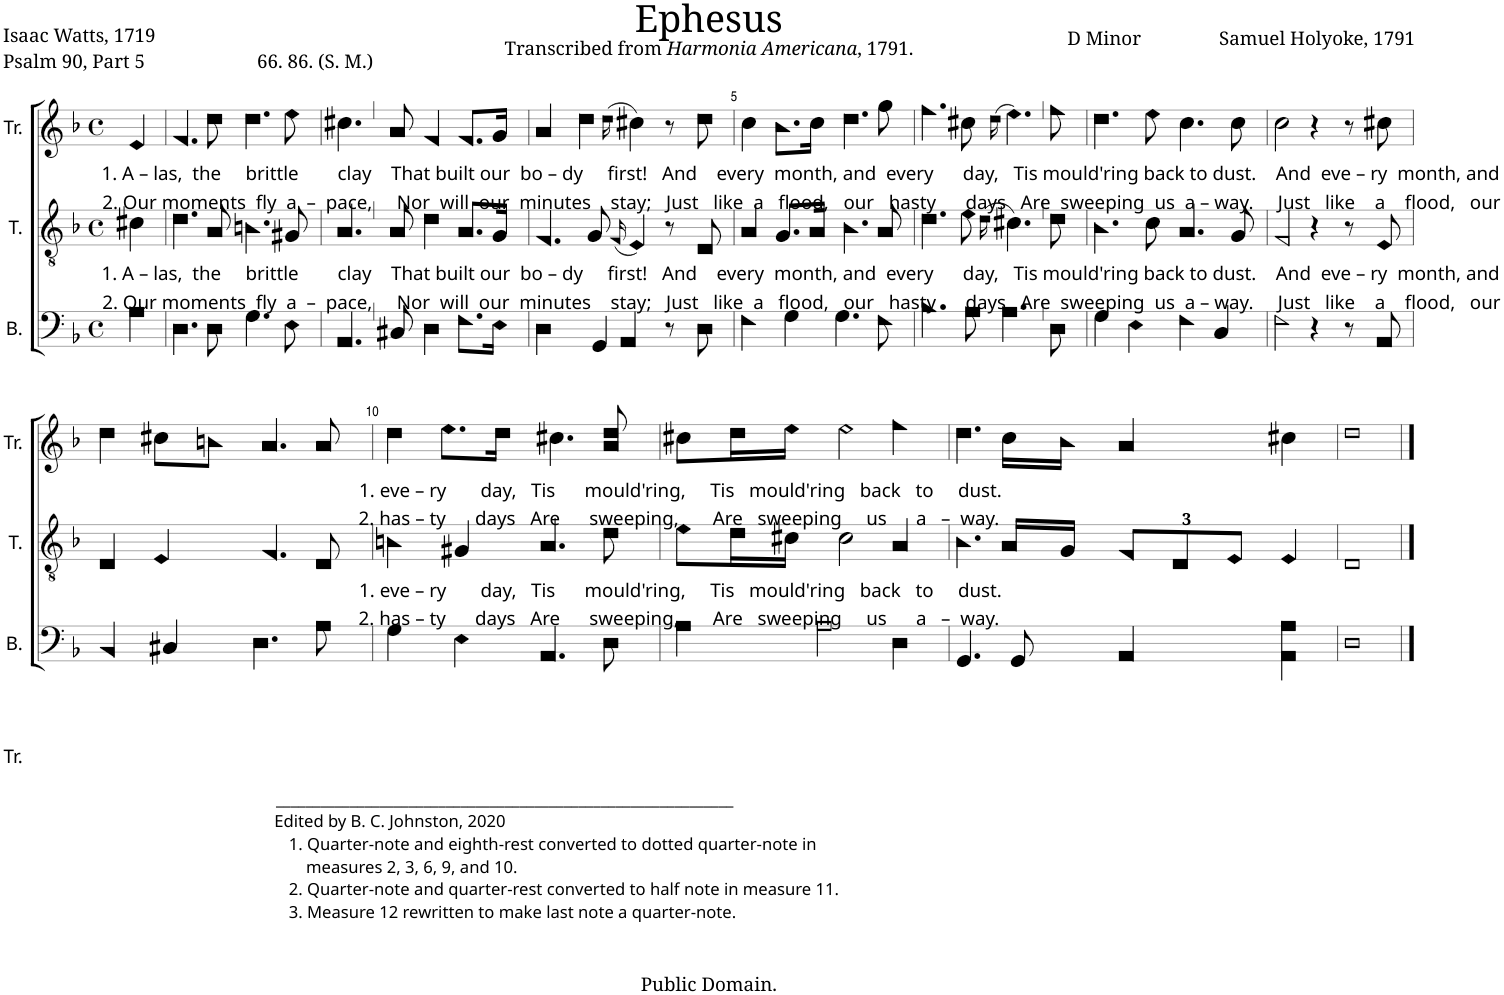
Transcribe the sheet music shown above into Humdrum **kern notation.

**kern	**kern	**kern
*part3	*part2	*part1
*staff3	*staff2	*staff1
*I"B.	*I"T.	*I"Tr.
*I'B.	*I'T.	*I'Tr.
*clefF4	*clefGv2	*clefG2
*k[b-]	*k[b-]	*k[b-]
*M4/4	*M4/4	*M4/4
*met(c)	*met(c)	*met(c)
=1	=1	=1
!	!	!LO:TX:b:t=1. A – las,  the     brittle        clay    That built our  bo – dy     first!   And    every  month, and  every      day,   Tis mould'ring back to dust.    And  eve – ry  month, and
!	!	!LO:TX:b:t=2. Our moments  fly  a  –  pace,     Nor  will  our  minutes    stay;   Just   like  a   flood,   our   hasty      days   Are  sweeping  us  a – way.     Just   like    a    flood,   our
!	!LO:TX:b:t=1. A – las,  the     brittle        clay    That built our  bo – dy     first!   And    every  month, and  every      day,   Tis mould'ring back to dust.    And  eve – ry  month, and	!
!	!LO:TX:b:t=2. Our moments  fly  a  –  pace,     Nor  will  our  minutes    stay;   Just   like  a   flood,   our   hasty      days   Are  sweeping  us  a – way.     Just   like    a    flood,   our	!
4A!\	4c#X!\	4e!/
=2	=2	=2
4.D!\	4.d!\	4.f!/
8D!\	8A!/	8dd!\
4.G!\	4.Bn!\	4.dd!\
8E!\	8G#X!/	8ee!\
=3	=3	=3
4.AA!/	4.A!/	4.cc#X!\
8C#X!/	8A!/	8a!/
4D!\	4d!\	4f!/
8.F!\L	8.A!/L	8.f!/L
16E!\Jk	16G!/Jk	16g!/Jk
=4	=4	=4
4D!\	4.F!/	4a!/
4GG!/	.	4dd!\
.	8G!/	.
.	(16qF/	(16qdd\
4AA!/	4E!/)	4cc#X!\)
8r	8r	8r
8D!\	8D!/	8dd!\
=5	=5	=5
4F!\	4A!/	4cc!\
4G!\	8.G!/L	8.b-!\L
.	16A!/Jk	16cc!\Jk
4.G!\	4.B-!\	4.dd!\
8F!\	8A!/	8gg!\
=6	=6	=6
4.B-!\	4.d!\	4.ff!\
8A!\	8e!\	8cc#X!\
.	(16qd\	(16qdd\
4.A!\	4.c#X!\)	4.ee!\)
8D!\	8d!\	8ff!\
=7	=7	=7
4G!\	4.B-!\	4.dd!\
4E!\	.	.
.	8c!\	8ee!\
4F!\	4.A!/	4.cc!\
4C!/	.	.
.	8G!/	8cc!\
=8	=8	=8
2F!\	2F!/	2cc!\
4r	4r	4r
8r	8r	8r
8AA!/	8E!/	8cc#X!\
!!LO:LB:g=z
=9	=9	=9
4BB-!/	4D!/	4dd!\
4C#X!/	4E!/	8cc#X!\L
.	.	8bn!\J
4.D!\	4.F!/	4.a!/
8A!\	8D!/	8a!/
=10	=10	=10
!	!	!LO:TX:b:t=1. eve – ry       day,   Tis      mould'ring,     Tis   mould'ring   back   to     dust.
!	!	!LO:TX:b:t=2. has – ty      days   Are      sweeping,       Are   sweeping     us      a   –  way.
!	!LO:TX:b:t=1. eve – ry       day,   Tis      mould'ring,     Tis   mould'ring   back   to     dust.	!
!	!LO:TX:b:t=2. has – ty      days   Are      sweeping,       Are   sweeping     us      a   –  way.	!
!LO:TX:b:t=______________________________________________________________	!	!
!LO:TX:b:t=Edited by B. C. Johnston, 2020	!	!
!LO:TX:b:t=1. Quarter-note and eighth-rest converted to dotted quarter-note in	!	!
!LO:TX:b:t=measures 2, 3, 6, 9, and 10.	!	!
!LO:TX:b:t=2. Quarter-note and quarter-rest converted to half note in measure 11.	!	!
!LO:TX:b:t=3. Measure 12 rewritten to make last note a quarter-note.	!	!
4G!\	4Bn!\	4dd!\
4E!\	4G#X!/	8.ee!\L
.	.	16dd!\Jk
4.AA!/	4.A!/	4.cc#X!\
8D!\	8d!\	8a!/ 8dd!/
=11	=11	=11
4A!\	8e!\L	8cc#X!\L
.	16d!\L	16dd!\L
.	16c#X!\JJ	16ee!\JJ
2A!\	2c#!\	2ee!\
4D!\	4A!/	4ff!\
=12	=12	=12
4.GG!/	4.B-!\	4.dd!\
8GG!/	16A!/LL	16cc!\LL
.	16G!/JJ	16b-!\JJ
*	*Xbrackettup	*
4AA!/	12F!/L	4a!/
.	12D!/	.
.	12E!/J	.
4AA!\ 4A!\	4E!/	4cc#X!\
=13	=13	=13
1D!	1D!	1dd!
==	==	==
*-	*-	*-
